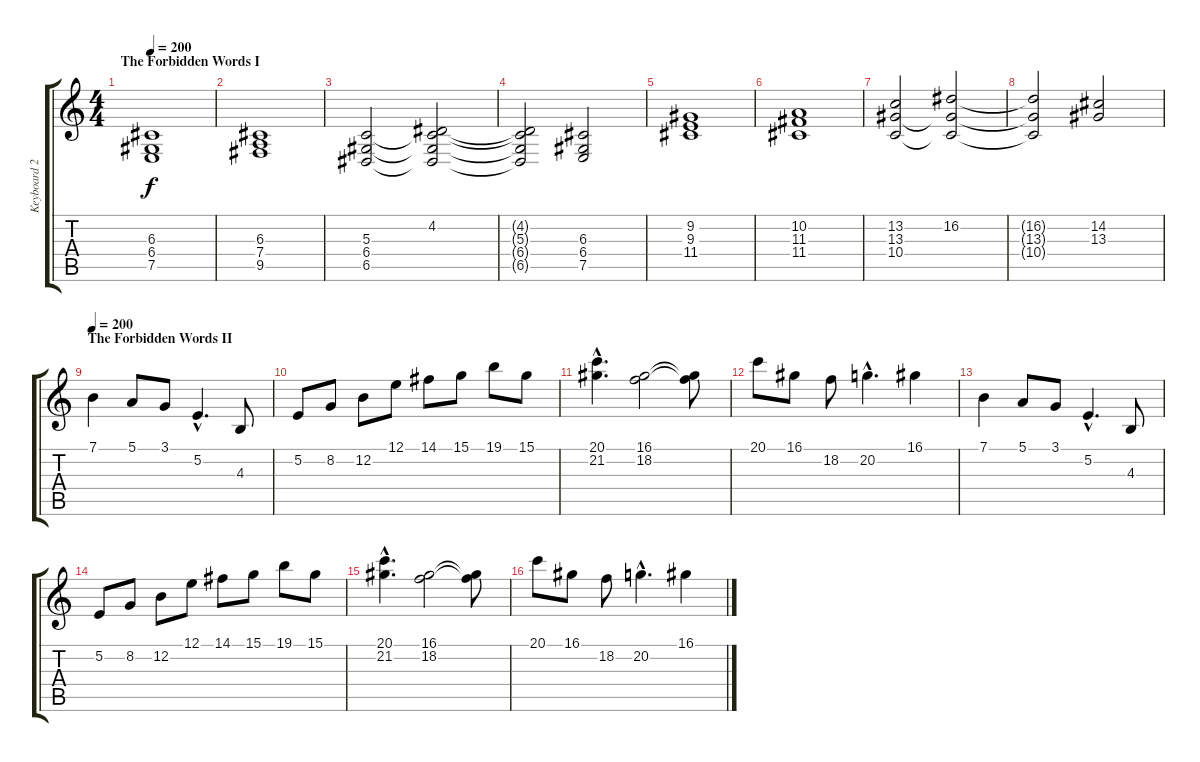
\track ("Keyboard 2" "Keyboard 2") {instrument synthstrings1}
\staff {score tabs}
\tuning (E4 B3 G3 D3 A2 E2) {hide}
\ts (4 4)
\section ("" "The Forbidden Words I")
\tempo 200
\tempo 100
\tempo 200
\clef g2
\ks c
(6.3 6.4 7.5).1{dy f instrument synthstrings2} |
(6.3 7.4 9.5).1 |
(5.3 6.4 6.5).2 (4.2 5.3{t} 6.4{t} 6.5{t}).2 |
(4.2{t} 5.3{t} 6.4{t} 6.5{t}).2 (6.3 6.4 7.5).2 |
(9.2 9.3 11.4).1 |
(10.2 11.3 11.4).1 |
(13.2 13.3 10.4).2 (16.2 13.3{t} 10.4{t}).2 |
(16.2{t} 13.3{t} 10.4{t}).2 (14.2 13.3).2 |
\section ("" "The Forbidden Words II")
\tempo 200
7.1.4{instrument synthstrings1} 5.1.8 3.1.8 5.2{hac}.4{d} 4.3.8 |
5.2.8 8.2.8 12.2.8 12.1.8 14.1.8 15.1.8 19.1.8 15.1.8 |
(20.1{hac} 21.2{hac}).4{d} (16.1 18.2).2 (16.1{t} 18.2{t}).8 |
20.1.8 16.1.8 18.2.8 20.2{hac}.4{d} 16.1.4 |
7.1.4 5.1.8 3.1.8 5.2{hac}.4{d} 4.3.8 |
5.2.8 8.2.8 12.2.8 12.1.8 14.1.8 15.1.8 19.1.8 15.1.8 |
(20.1{hac} 21.2{hac}).4{d} (16.1 18.2).2 (16.1{t} 18.2{t}).8 |
20.1.8 16.1.8 18.2.8 20.2{hac}.4{d} 16.1.4
